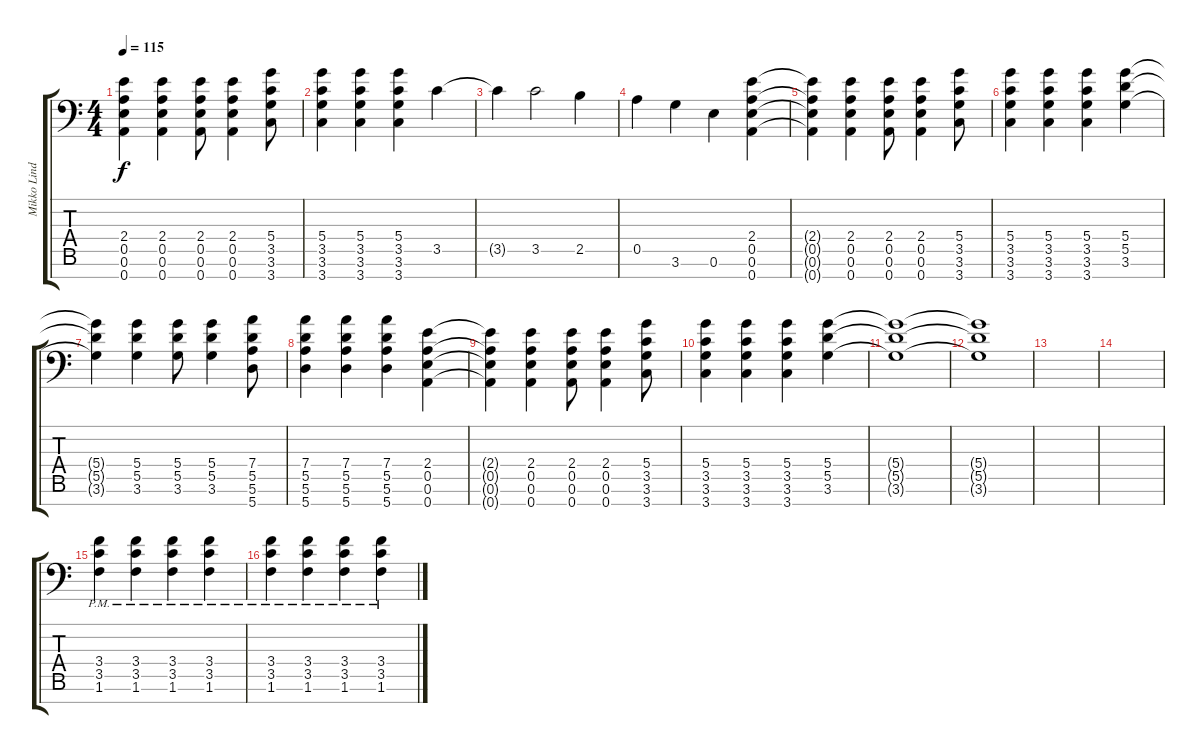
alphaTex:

\track ("Mikko Lindström" "Mikko Lind") {instrument acousticguitarsteel}
\staff {score tabs}
\tuning (E4 B3 G3 D3 A2 E2 A1) {hide}
\ts (4 4)
\tempo 115
\clef f4
\ks c
(2.4{t} 0.5{t} 0.6{t} 0.7{t}).4{dy f} (2.4 0.5 0.6 0.7).4 (2.4 0.5 0.6 0.7).8 (2.4 0.5 0.6 0.7).4 (5.4 3.5 3.6 3.7).8 |
(5.4 3.5 3.6 3.7).4 (5.4 3.5 3.6 3.7).4 (5.4 3.5 3.6 3.7).4 3.5.4 |
3.5{t}.4 3.5.2 2.5.4 |
0.5.4 3.6.4 0.6.4 (2.4 0.5 0.6 0.7).4 |
(2.4{t} 0.5{t} 0.6{t} 0.7{t}).4 (2.4 0.5 0.6 0.7).4 (2.4 0.5 0.6 0.7).8 (2.4 0.5 0.6 0.7).4 (5.4 3.5 3.6 3.7).8 |
(5.4 3.5 3.6 3.7).4 (5.4 3.5 3.6 3.7).4 (5.4 3.5 3.6 3.7).4 (5.4 5.5 3.6).4 |
(5.4{t} 5.5{t} 3.6{t}).4 (5.4 5.5 3.6).4 (5.4 5.5 3.6).8 (5.4 5.5 3.6).4 (7.4 5.5 5.6 5.7).8 |
(7.4 5.5 5.6 5.7).4 (7.4 5.5 5.6 5.7).4 (7.4 5.5 5.6 5.7).4 (2.4 0.5 0.6 0.7).4 |
(2.4{t} 0.5{t} 0.6{t} 0.7{t}).4 (2.4 0.5 0.6 0.7).4 (2.4 0.5 0.6 0.7).8 (2.4 0.5 0.6 0.7).4 (5.4 3.5 3.6 3.7).8 |
(5.4 3.5 3.6 3.7).4 (5.4 3.5 3.6 3.7).4 (5.4 3.5 3.6 3.7).4 (5.4 5.5 3.6).4 |
(5.4{t} 5.5{t} 3.6{t}).1 |
(5.4{t} 5.5{t} 3.6{t}).1 |
|
|
(3.4{pm} 3.5{pm} 1.6{pm}).4 (3.4{pm} 3.5{pm} 1.6{pm}).4 (3.4{pm} 3.5{pm} 1.6{pm}).4 (3.4{pm} 3.5{pm} 1.6{pm}).4 |
(3.4{pm} 3.5{pm} 1.6{pm}).4 (3.4{pm} 3.5{pm} 1.6{pm}).4 (3.4{pm} 3.5{pm} 1.6{pm}).4 (3.4{pm} 3.5{pm} 1.6{pm}).4
